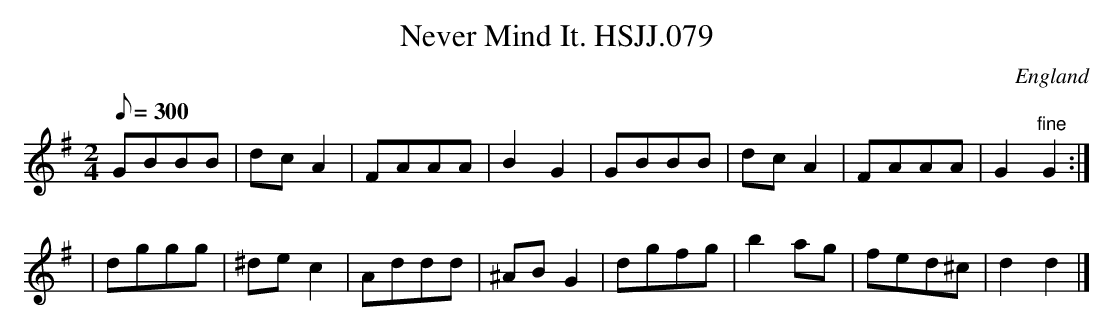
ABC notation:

X:1
T:Never Mind It. HSJJ.079
M:2/4
L:1/8
Q:300
O:England
K:G
GBBB|dcA2|FAAA|B2G2|GBBB|dcA2|FAAA|G2"fine"G2:|!
|dggg|^dec2|Addd|^ABG2|dgfg|b2ag|fed^c|d2d2|]
